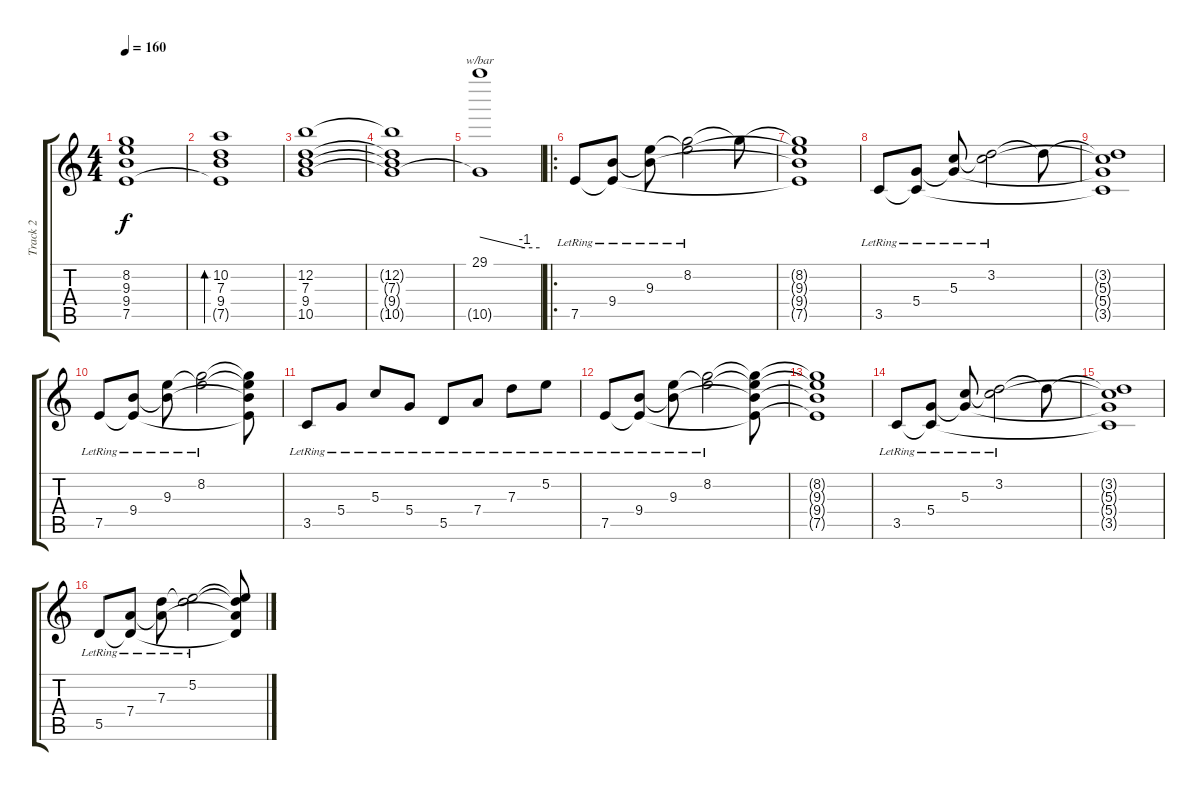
\track ("Track 2" "Track 2") {instrument overdrivenguitar}
\staff {score tabs}
\tuning (E4 B3 G3 D3 A2 E2) {hide}
\ts (4 4)
\tempo 160
\clef g2
\ks c
(8.2 9.3 9.4 7.5).1{dy f} |
(10.2 7.3 9.4 7.5{t}).1{bd 480} |
(12.2 7.3 9.4 10.5).1 |
(12.2{t} 7.3{t} 9.4{t} 10.5{t}).1 |
(29.1 10.5{t}).1{tbe (custom default 0 0 45 -4 60 -4)} |
\ro
7.5{lr}.8{volume 16 instrument acousticguitarnylon} (9.4{lr} 7.5{t}).8 (9.3{lr} 9.4{t}).8 (8.2{lr} 9.3{t}).2 8.2{t}.8 |
(8.2{t} 9.3{t} 9.4{t} 7.5{t}).1 |
3.5{lr}.8{instrument acousticguitarnylon} (5.4{lr} 3.5{t}).8 (5.3{lr} 5.4{t}).8 (3.2{lr} 5.3{t}).2 3.2{t}.8 |
(3.2{t} 5.3{t} 5.4{t} 3.5{t}).1 |
7.5{lr}.8{instrument acousticguitarnylon} (9.4{lr} 7.5{t}).8 (9.3{lr} 9.4{t}).8 (8.2{lr} 9.3{t}).2 (8.2{t} 9.3{t} 9.4{t} 7.5{t}).8 |
3.5{lr}.8{instrument acousticguitarnylon} 5.4{lr}.8 5.3{lr}.8 5.4{lr}.8 5.5{lr}.8 7.4{lr}.8 7.3{lr}.8 5.2{lr}.8 |
7.5{lr}.8{instrument acousticguitarnylon} (9.4{lr} 7.5{t}).8 (9.3{lr} 9.4{t}).8 (8.2{lr} 9.3{t}).2 (8.2{t} 9.3{t} 9.4{t} 7.5{t}).8 |
(8.2{t} 9.3{t} 9.4{t} 7.5{t}).1 |
3.5{lr}.8{instrument acousticguitarnylon} (5.4{lr} 3.5{t}).8 (5.3{lr} 5.4{t}).8 (3.2{lr} 5.3{t}).2 3.2{t}.8 |
(3.2{t} 5.3{t} 5.4{t} 3.5{t}).1 |
5.5{lr}.8{instrument acousticguitarnylon} (7.4{lr} 5.5{t}).8 (7.3{lr} 7.4{t}).8 (5.2{lr} 7.3{t}).2 (5.2{t} 7.3{t} 7.4{t} 5.5{t}).8
